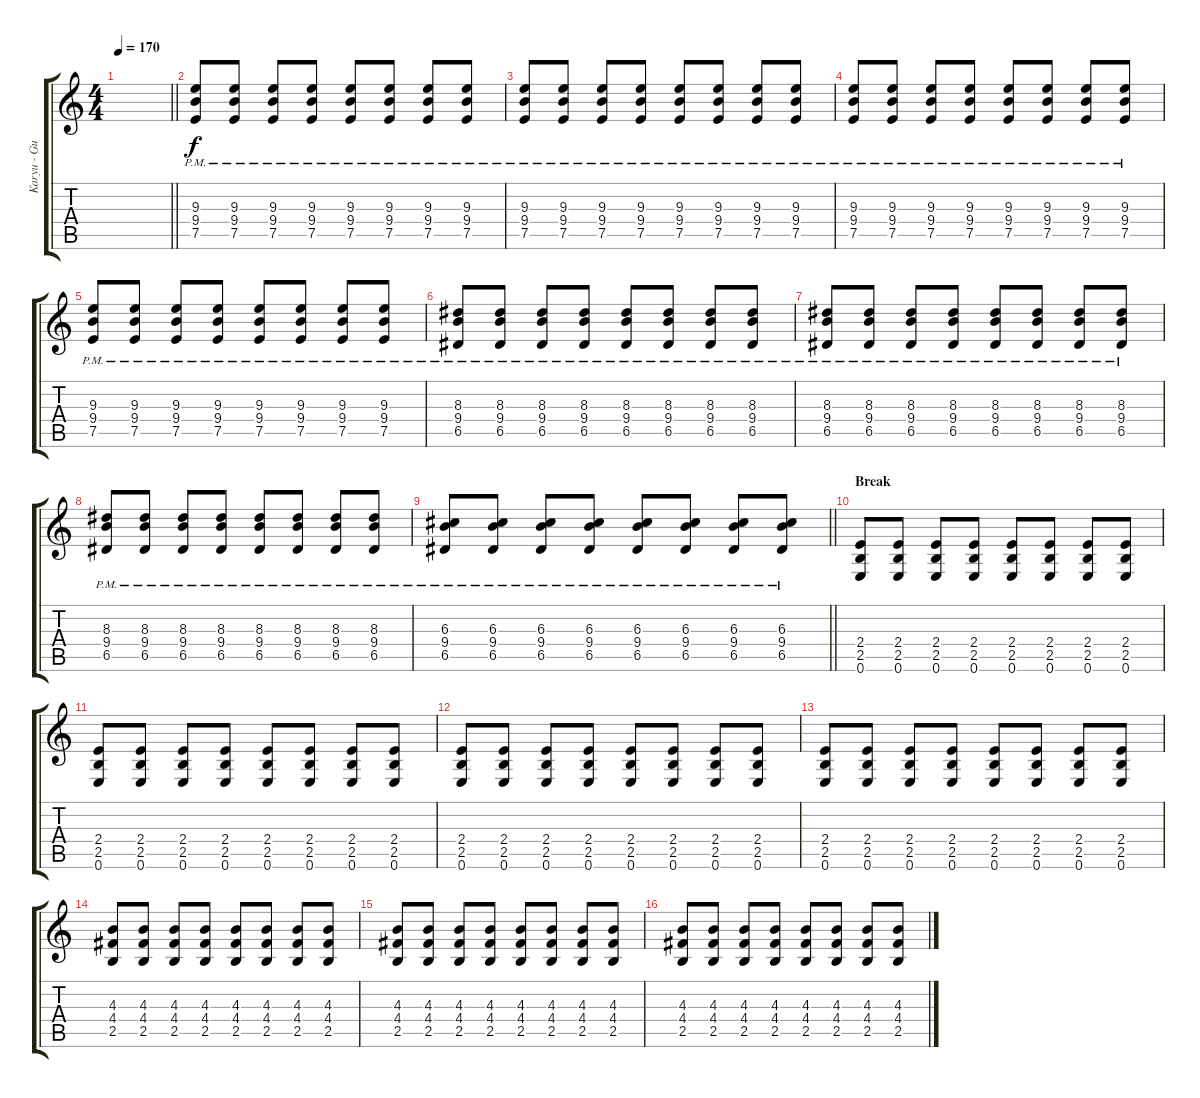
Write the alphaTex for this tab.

\track ("Karyu - Guitar 2" "Karyu - Gu") {instrument distortionguitar}
\staff {score tabs}
\tuning (E4 B3 G3 D3 A2 E2) {hide}
\ts (4 4)
\tempo 170
\clef g2
\barLineRight lightlight
\ks c
|
\section ("" "")
(9.3{pm} 9.4{pm} 7.5{pm}).8 (9.3{pm} 9.4{pm} 7.5{pm}).8 (9.3{pm} 9.4{pm} 7.5{pm}).8 (9.3{pm} 9.4{pm} 7.5{pm}).8 (9.3{pm} 9.4{pm} 7.5{pm}).8 (9.3{pm} 9.4{pm} 7.5{pm}).8 (9.3{pm} 9.4{pm} 7.5{pm}).8 (9.3{pm} 9.4{pm} 7.5{pm}).8 |
(9.3{pm} 9.4{pm} 7.5{pm}).8 (9.3{pm} 9.4{pm} 7.5{pm}).8 (9.3{pm} 9.4{pm} 7.5{pm}).8 (9.3{pm} 9.4{pm} 7.5{pm}).8 (9.3{pm} 9.4{pm} 7.5{pm}).8 (9.3{pm} 9.4{pm} 7.5{pm}).8 (9.3{pm} 9.4{pm} 7.5{pm}).8 (9.3{pm} 9.4{pm} 7.5{pm}).8 |
(9.3{pm} 9.4{pm} 7.5{pm}).8 (9.3{pm} 9.4{pm} 7.5{pm}).8 (9.3{pm} 9.4{pm} 7.5{pm}).8 (9.3{pm} 9.4{pm} 7.5{pm}).8 (9.3{pm} 9.4{pm} 7.5{pm}).8 (9.3{pm} 9.4{pm} 7.5{pm}).8 (9.3{pm} 9.4{pm} 7.5{pm}).8 (9.3{pm} 9.4{pm} 7.5{pm}).8 |
(9.3{pm} 9.4{pm} 7.5{pm}).8 (9.3{pm} 9.4{pm} 7.5{pm}).8 (9.3{pm} 9.4{pm} 7.5{pm}).8 (9.3{pm} 9.4{pm} 7.5{pm}).8 (9.3{pm} 9.4{pm} 7.5{pm}).8 (9.3{pm} 9.4{pm} 7.5{pm}).8 (9.3{pm} 9.4{pm} 7.5{pm}).8 (9.3{pm} 9.4{pm} 7.5{pm}).8 |
(8.3{pm} 9.4{pm} 6.5{pm}).8 (8.3{pm} 9.4{pm} 6.5{pm}).8 (8.3{pm} 9.4{pm} 6.5{pm}).8 (8.3{pm} 9.4{pm} 6.5{pm}).8 (8.3{pm} 9.4{pm} 6.5{pm}).8 (8.3{pm} 9.4{pm} 6.5{pm}).8 (8.3{pm} 9.4{pm} 6.5{pm}).8 (8.3{pm} 9.4{pm} 6.5{pm}).8 |
(8.3{pm} 9.4{pm} 6.5{pm}).8 (8.3{pm} 9.4{pm} 6.5{pm}).8 (8.3{pm} 9.4{pm} 6.5{pm}).8 (8.3{pm} 9.4{pm} 6.5{pm}).8 (8.3{pm} 9.4{pm} 6.5{pm}).8 (8.3{pm} 9.4{pm} 6.5{pm}).8 (8.3{pm} 9.4{pm} 6.5{pm}).8 (8.3{pm} 9.4{pm} 6.5{pm}).8 |
(8.3{pm} 9.4{pm} 6.5{pm}).8 (8.3{pm} 9.4{pm} 6.5{pm}).8 (8.3{pm} 9.4{pm} 6.5{pm}).8 (8.3{pm} 9.4{pm} 6.5{pm}).8 (8.3{pm} 9.4{pm} 6.5{pm}).8 (8.3{pm} 9.4{pm} 6.5{pm}).8 (8.3{pm} 9.4{pm} 6.5{pm}).8 (8.3{pm} 9.4{pm} 6.5{pm}).8 |
\barLineRight lightlight
(6.3{pm} 9.4{pm} 6.5{pm}).8 (6.3{pm} 9.4{pm} 6.5{pm}).8 (6.3{pm} 9.4{pm} 6.5{pm}).8 (6.3{pm} 9.4{pm} 6.5{pm}).8 (6.3{pm} 9.4{pm} 6.5{pm}).8 (6.3{pm} 9.4{pm} 6.5{pm}).8 (6.3{pm} 9.4{pm} 6.5{pm}).8 (6.3{pm} 9.4{pm} 6.5{pm}).8 |
\section ("" "Break")
(2.4 2.5 0.6).8 (2.4 2.5 0.6).8 (2.4 2.5 0.6).8 (2.4 2.5 0.6).8 (2.4 2.5 0.6).8 (2.4 2.5 0.6).8 (2.4 2.5 0.6).8 (2.4 2.5 0.6).8 |
(2.4 2.5 0.6).8 (2.4 2.5 0.6).8 (2.4 2.5 0.6).8 (2.4 2.5 0.6).8 (2.4 2.5 0.6).8 (2.4 2.5 0.6).8 (2.4 2.5 0.6).8 (2.4 2.5 0.6).8 |
(2.4 2.5 0.6).8 (2.4 2.5 0.6).8 (2.4 2.5 0.6).8 (2.4 2.5 0.6).8 (2.4 2.5 0.6).8 (2.4 2.5 0.6).8 (2.4 2.5 0.6).8 (2.4 2.5 0.6).8 |
(2.4 2.5 0.6).8 (2.4 2.5 0.6).8 (2.4 2.5 0.6).8 (2.4 2.5 0.6).8 (2.4 2.5 0.6).8 (2.4 2.5 0.6).8 (2.4 2.5 0.6).8 (2.4 2.5 0.6).8 |
(4.3 4.4 2.5).8 (4.3 4.4 2.5).8 (4.3 4.4 2.5).8 (4.3 4.4 2.5).8 (4.3 4.4 2.5).8 (4.3 4.4 2.5).8 (4.3 4.4 2.5).8 (4.3 4.4 2.5).8 |
(4.3 4.4 2.5).8 (4.3 4.4 2.5).8 (4.3 4.4 2.5).8 (4.3 4.4 2.5).8 (4.3 4.4 2.5).8 (4.3 4.4 2.5).8 (4.3 4.4 2.5).8 (4.3 4.4 2.5).8 |
(4.3 4.4 2.5).8 (4.3 4.4 2.5).8 (4.3 4.4 2.5).8 (4.3 4.4 2.5).8 (4.3 4.4 2.5).8 (4.3 4.4 2.5).8 (4.3 4.4 2.5).8 (4.3 4.4 2.5).8
